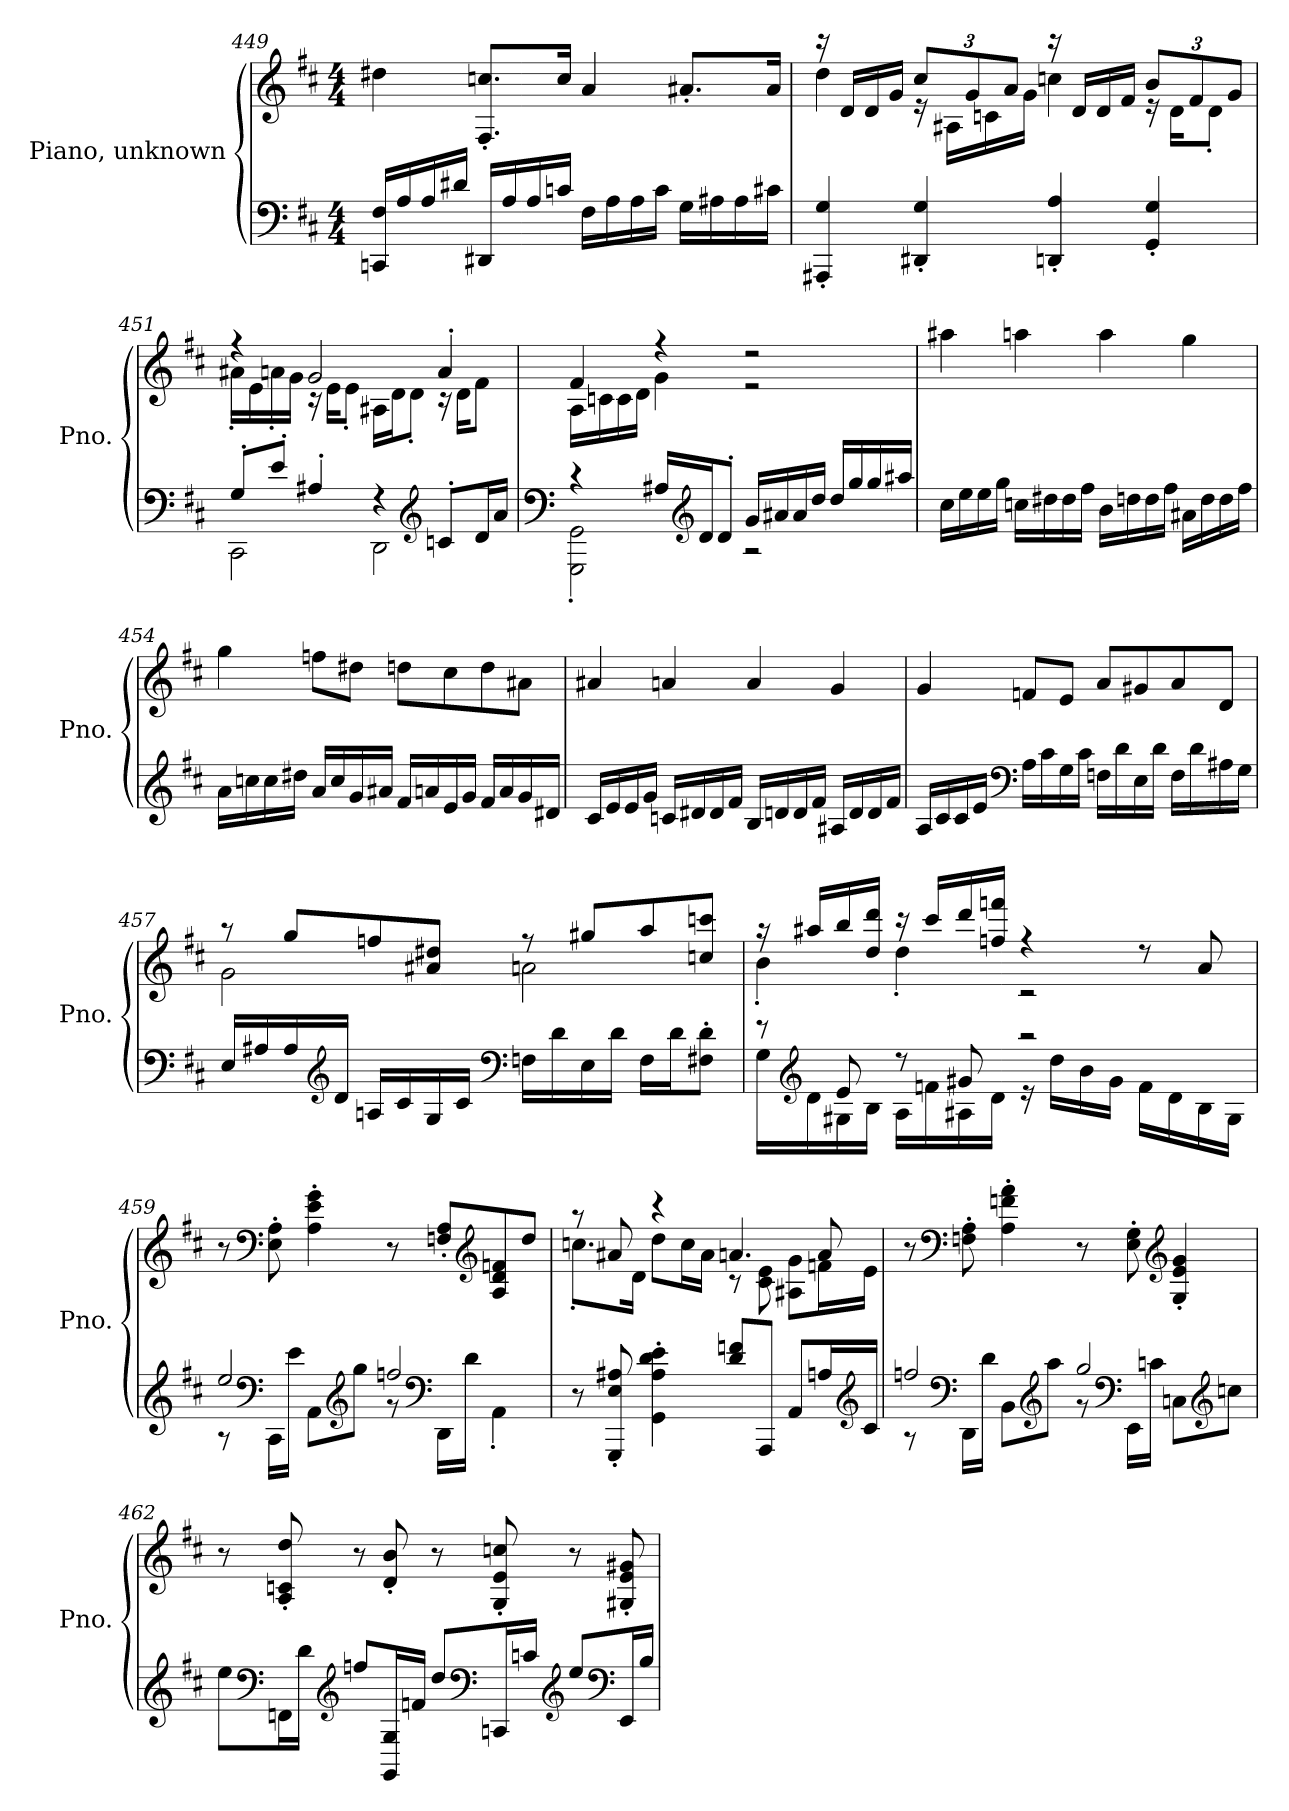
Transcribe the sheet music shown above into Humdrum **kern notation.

**kern	**kern
*part1	*part1
*staff2	*staff1
*I"Piano, unknown	*
*I'Pno.	*
!!LO:LB:g=z
*clefF4	*clefG2
*k[f#c#]	*k[f#c#]
*M4/4	*M4/4
=449	=449
16CCn/ 16F#/LL	4dd#X\
16A/	.
16A/	.
16d#X/JJ	.
16DD#X/LL	8.F#/' 8.ccn/'L
16A/	.
16A/	.
16cn/JJ	16cc/Jk
16F#\LL	4a/
16A\	.
16A\	.
16c\JJ	.
16G\LL	8.a#X'/L
16A#X\	.
16A#\	.
16c#X\JJ	16a#/Jk
=450	=450
*	*^
4AAA#X/' 4G/'	16r	4dd\
.	16d/LL	.
.	16d/	.
.	16g/JJ	.
*	*Xbrackettup	*
4DD#X/' 4G/'	12cc#/L	16r
.	.	16A#X\LL
.	12g/	.
.	.	16cn\
.	12a/J	.
.	.	16g\JJ
4DDn/' 4A/'	16r	4ccn\
.	16d/LL	.
.	16d/	.
.	16f#/JJ	.
4GG/' 4G/'	12b/L	16r
.	.	16d\KL
.	12f#/	.
.	.	8d'\J
.	12g/J	.
!!LO:PB:g=z	!!
=451	=451	=451
*^	*	*
8G'/L	2CC#\	4r	16a#X'\LL
.	.	.	16e\
8e'/J	.	.	16an'\
.	.	.	16g\JJ
4A#X'/	.	2g/	16r
.	.	.	16e\KL
.	.	.	8e'\J
4r	2DD\	.	16A#X\LL
.	.	.	16d\J
.	.	.	8d'\J
*clefG2	*	*	*
8cn'/L	.	4a'/	16r
.	.	.	16d\KL
16d/L	.	.	8f#\J
16a/JJ	.	.	.
=452	=452	=452	=452
*clefF4	*	*	*
4r	2GGG\' 2GG\'	4f#/	16A\LL
.	.	.	16cn\
.	.	.	16c\
.	.	.	16d\JJ
16A#X/LL	.	4r	4g\
*clefG2	*	*	*
16d/J	.	.	.
8d'/J	.	.	.
16g/LL	2r	2r	2r
16a#X/	.	.	.
16a#/	.	.	.
16dd/JJ	.	.	.
16dd/LL	.	.	.
16gg/	.	.	.
16gg/	.	.	.
16aa#X/JJ	.	.	.
*v	*v	*	*
*	*v	*v
!!LO:LB:g=z
=453	=453
16cc#\LL	4aa#X\
16ee\	.
16ee\	.
16gg\JJ	.
16ccn\LL	4aan\
16dd#X\	.
16dd#\	.
16ff#\JJ	.
16b\LL	4aa\
16ddn\	.
16dd\	.
16ff#\JJ	.
16a#X\LL	4gg\
16dd\	.
16dd\	.
16ff#\JJ	.
=454	=454
16a\LL	4gg\
16ccn\	.
16cc\	.
16dd#X\JJ	.
16a/LL	8ffn\L
16cc/	.
16g/	8dd#X\J
16a#X/JJ	.
16f#/LL	8ddn\L
16an/	.
16e/	8cc#\
16g/JJ	.
16f#/LL	8dd\
16a/	.
16g/	8a#X\J
16d#X/JJ	.
!!LO:LB:g=z
=455	=455
16c#/LL	4a#X/
16e/	.
16e/	.
16g/JJ	.
16cn/LL	4an/
16d#X/	.
16d#/	.
16f#/JJ	.
16B/LL	4a/
16dn/	.
16d/	.
16f#/JJ	.
16A#X/LL	4g/
16d/	.
16d/	.
16f#/JJ	.
=456	=456
16A/LL	4g/
16c#/	.
16c#/	.
16e/JJ	.
*clefF4	*
16A\LL	8fn/L
16c#\	.
16G\	8e/J
16c#\JJ	.
16Fn\LL	8a/L
16d\	.
16E\	8g#X/
16d\JJ	.
16F\LL	8a/
16d\	.
16A#X\	8d/J
16G\JJ	.
!!LO:LB:g=z
=457	=457
*	*^
16E/LL	8r	2g\
16A#X/	.	.
16A#/	8gg/L	.
*clefG2	*	*
16d/JJ	.	.
16An/LL	8ffn/	.
16c#/	.	.
16G/	8a#X/ 8dd#X/J	.
16c#/JJ	.	.
*clefF4	*	*
16Fn\LL	8r	2an\
16d\	.	.
16E\	8gg#X/L	.
16d\JJ	.	.
16F\LL	8aa/	.
16d\J	.	.
8F#X\' 8d\'J	8ccn/ 8cccn/J	.
=458	=458	=458
*^	*	*
8r	16G\LL	16r	4b'\
*clefG2	*	*	*
.	16d\	16aa#X/LL	.
8e/	16G#X\	16bb/	.
.	16B\JJ	16dd/ 16ddd/JJ	.
8r	16A\LL	16r	4dd'\
.	16fn\	16ccc#/LL	.
8g#X/	16A#X\	16ddd/	.
.	16d\JJ	16ffn/ 16fffn/JJ	.
2r	16r	4r	2r
.	16dd\LL	.	.
.	16b\	.	.
.	16g#\JJ	.	.
.	16f\LL	8r	.
.	16d\	.	.
.	16B\	8a/	.
.	16G#\JJ	.	.
*	*	*v	*v
!!LO:LB:g=z
=459	=459	=459
2ee/	8r	8r
*clefF4	*	*clefF4
.	16CC#\LL	8E\' 8A\'
.	16e\JJ	.
.	8AA\L	4A\' 4e\' 4g\'
*clefG2	*	*
.	8gg\J	.
2ffn/	8r	8r
*clefF4	*	*
.	16DD\LL	8Fn/' 8A/'L
.	16d\JJ	.
*	*	*clefG2
.	4AA'\	8A/ 8d/ 8fn/
.	.	8dd/J
*v	*v	*
=460	=460
*	*^
8r	8r	8.ccn'\L
8GGG/' 8E/' 8A#X/'	8a#X/	.
.	.	16d\Jk
4GG\' 4A#\' 4d\' 4e\'	4r	8dd\L
.	.	16cc\L
.	.	16a#\JJ
8d/ 8fn/L	4.an/	8r
8AAA/J	.	8c#\ 8e\
8AA/L	.	8A#X\ 8g\L
16An/L	8a/	16fn\L
*clefG2	*	*
16c#/JJ	.	16e\JJ
*	*v	*v
!!LO:LB:g=z
=461	=461
*^	*
2ffn/	8r	8r
*clefF4	*	*clefF4
.	16DD\LL	8Fn\' 8A\'
.	16d\JJ	.
.	8BB\L	4A\' 4fn\' 4a\'
*clefG2	*	*
.	8aa\J	.
2gg/	8r	8r
*clefF4	*	*
.	16EE\LL	8E\' 8G\'
.	16cn\JJ	.
*	*	*clefG2
.	8Cn\L	4G/' 4e/' 4g/'
*clefG2	*	*
.	8ccn\J	.
*v	*v	*
=462	=462
8ee\L	8r
*clefF4	*
16FFn\L	8A/' 8cn/' 8dd/'
16d\JJ	.
*clefG2	*
8ffn/L	8r
16GG/ 16G/L	8d/' 8b/'
16fn/JJ	.
8dd/L	8r
*clefF4	*
16CCn/L	8G/' 8e/' 8ccn/'
16cn/JJ	.
*clefG2	*
8ee/L	8r
*clefF4	*
16EE/L	8G#X/' 8e/' 8g#X/'
16B/JJ	.
=	=
*-	*-
